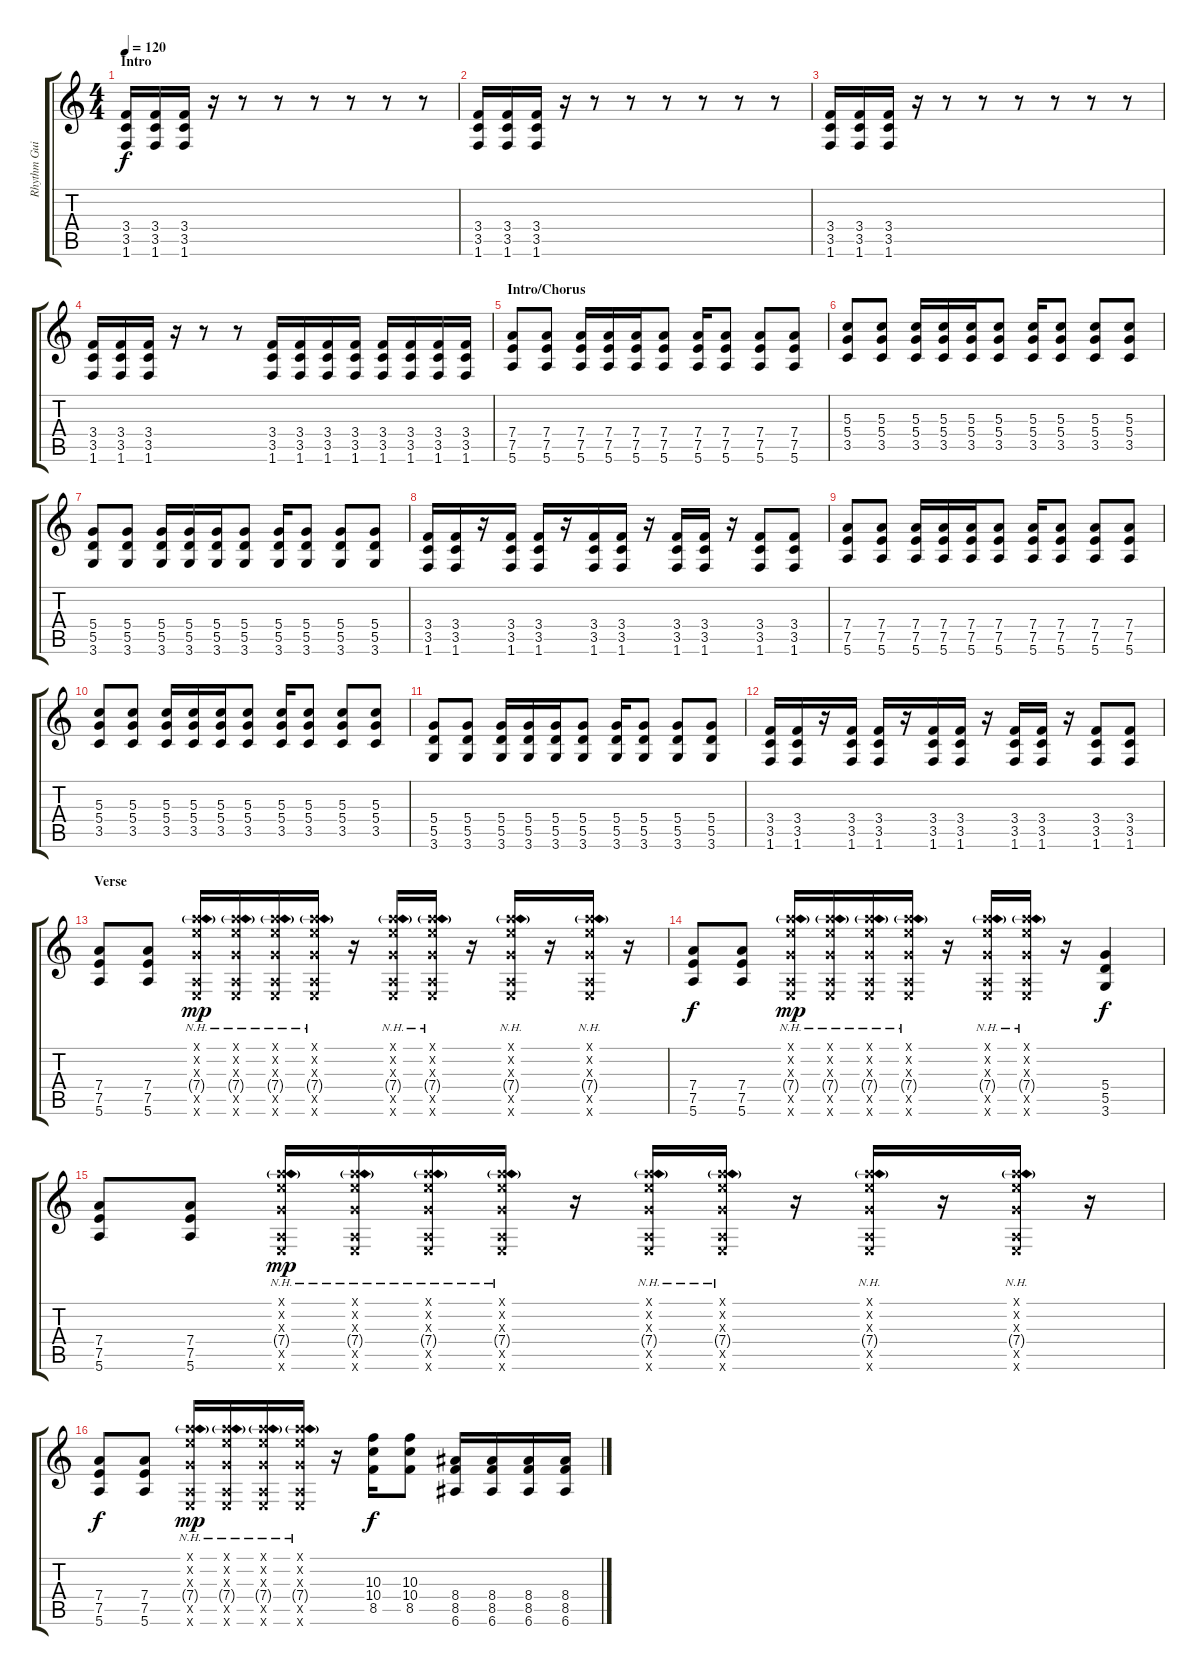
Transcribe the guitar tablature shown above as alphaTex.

\track ("Rhythm Guitar" "Rhythm Gui") {instrument distortionguitar}
\staff {score tabs}
\tuning (E4 B3 G3 D3 A2 E2) {hide}
\ts (4 4)
\section ("" "Intro")
\tempo 120
\clef g2
\ks c
(3.4 3.5 1.6).16{dy f instrument distortionguitar} (3.4 3.5 1.6).16 (3.4 3.5 1.6).16 r.16 r.8 r.8 r.8 r.8 r.8 r.8 |
(3.4 3.5 1.6).16 (3.4 3.5 1.6).16 (3.4 3.5 1.6).16 r.16 r.8 r.8 r.8 r.8 r.8 r.8 |
(3.4 3.5 1.6).16 (3.4 3.5 1.6).16 (3.4 3.5 1.6).16 r.16 r.8 r.8 r.8 r.8 r.8 r.8 |
(3.4 3.5 1.6).16 (3.4 3.5 1.6).16 (3.4 3.5 1.6).16 r.16 r.8 r.8 (3.4 3.5 1.6).16 (3.4 3.5 1.6).16 (3.4 3.5 1.6).16 (3.4 3.5 1.6).16 (3.4 3.5 1.6).16 (3.4 3.5 1.6).16 (3.4 3.5 1.6).16 (3.4 3.5 1.6).16 |
\section ("" "Intro/Chorus")
(7.4 7.5 5.6).8 (7.4 7.5 5.6).8 (7.4 7.5 5.6).16 (7.4 7.5 5.6).16 (7.4 7.5 5.6).16 (7.4 7.5 5.6).8 (7.4 7.5 5.6).16 (7.4 7.5 5.6).8 (7.4 7.5 5.6).8 (7.4 7.5 5.6).8 |
(5.3 5.4 3.5).8 (5.3 5.4 3.5).8 (5.3 5.4 3.5).16 (5.3 5.4 3.5).16 (5.3 5.4 3.5).16 (5.3 5.4 3.5).8 (5.3 5.4 3.5).16 (5.3 5.4 3.5).8 (5.3 5.4 3.5).8 (5.3 5.4 3.5).8 |
(5.4 5.5 3.6).8 (5.4 5.5 3.6).8 (5.4 5.5 3.6).16 (5.4 5.5 3.6).16 (5.4 5.5 3.6).16 (5.4 5.5 3.6).8 (5.4 5.5 3.6).16 (5.4 5.5 3.6).8 (5.4 5.5 3.6).8 (5.4 5.5 3.6).8 |
(3.4 3.5 1.6).16 (3.4 3.5 1.6).16 r.16 (3.4 3.5 1.6).16 (3.4 3.5 1.6).16 r.16 (3.4 3.5 1.6).16 (3.4 3.5 1.6).16 r.16 (3.4 3.5 1.6).16 (3.4 3.5 1.6).16 r.16 (3.4 3.5 1.6).8 (3.4 3.5 1.6).8 |
(7.4 7.5 5.6).8 (7.4 7.5 5.6).8 (7.4 7.5 5.6).16 (7.4 7.5 5.6).16 (7.4 7.5 5.6).16 (7.4 7.5 5.6).8 (7.4 7.5 5.6).16 (7.4 7.5 5.6).8 (7.4 7.5 5.6).8 (7.4 7.5 5.6).8 |
(5.3 5.4 3.5).8 (5.3 5.4 3.5).8 (5.3 5.4 3.5).16 (5.3 5.4 3.5).16 (5.3 5.4 3.5).16 (5.3 5.4 3.5).8 (5.3 5.4 3.5).16 (5.3 5.4 3.5).8 (5.3 5.4 3.5).8 (5.3 5.4 3.5).8 |
(5.4 5.5 3.6).8 (5.4 5.5 3.6).8 (5.4 5.5 3.6).16 (5.4 5.5 3.6).16 (5.4 5.5 3.6).16 (5.4 5.5 3.6).8 (5.4 5.5 3.6).16 (5.4 5.5 3.6).8 (5.4 5.5 3.6).8 (5.4 5.5 3.6).8 |
(3.4 3.5 1.6).16 (3.4 3.5 1.6).16 r.16 (3.4 3.5 1.6).16 (3.4 3.5 1.6).16 r.16 (3.4 3.5 1.6).16 (3.4 3.5 1.6).16 r.16 (3.4 3.5 1.6).16 (3.4 3.5 1.6).16 r.16 (3.4 3.5 1.6).8 (3.4 3.5 1.6).8 |
\section ("" "Verse")
(7.4 7.5 5.6).8 (7.4 7.5 5.6).8 (0.1{x} 10.2{x} 0.3{x} 7.4{nh g} 0.5{x} 0.6{x}).16{dy mp} (0.1{x} 10.2{x} 0.3{x} 7.4{nh g} 0.5{x} 0.6{x}).16 (0.1{x} 10.2{x} 0.3{x} 7.4{nh g} 0.5{x} 0.6{x}).16 (0.1{x} 10.2{x} 0.3{x} 7.4{nh g} 0.5{x} 0.6{x}).16 r.16 (0.1{x} 10.2{x} 0.3{x} 7.4{nh g} 0.5{x} 0.6{x}).16 (0.1{x} 10.2{x} 0.3{x} 7.4{nh g} 0.5{x} 0.6{x}).16 r.16 (0.1{x} 10.2{x} 0.3{x} 7.4{nh g} 0.5{x} 0.6{x}).16 r.16 (0.1{x} 10.2{x} 0.3{x} 7.4{nh g} 0.5{x} 0.6{x}).16 r.16 |
(7.4 7.5 5.6).8{dy f} (7.4 7.5 5.6).8 (0.1{x} 10.2{x} 0.3{x} 7.4{nh g} 0.5{x} 0.6{x}).16{dy mp} (0.1{x} 10.2{x} 0.3{x} 7.4{nh g} 0.5{x} 0.6{x}).16 (0.1{x} 10.2{x} 0.3{x} 7.4{nh g} 0.5{x} 0.6{x}).16 (0.1{x} 10.2{x} 0.3{x} 7.4{nh g} 0.5{x} 0.6{x}).16 r.16 (0.1{x} 10.2{x} 0.3{x} 7.4{nh g} 0.5{x} 0.6{x}).16 (0.1{x} 10.2{x} 0.3{x} 7.4{nh g} 0.5{x} 0.6{x}).16 r.16 (5.4 5.5 3.6).4{dy f} |
(7.4 7.5 5.6).8 (7.4 7.5 5.6).8 (0.1{x} 10.2{x} 0.3{x} 7.4{nh g} 0.5{x} 0.6{x}).16{dy mp} (0.1{x} 10.2{x} 0.3{x} 7.4{nh g} 0.5{x} 0.6{x}).16 (0.1{x} 10.2{x} 0.3{x} 7.4{nh g} 0.5{x} 0.6{x}).16 (0.1{x} 10.2{x} 0.3{x} 7.4{nh g} 0.5{x} 0.6{x}).16 r.16 (0.1{x} 10.2{x} 0.3{x} 7.4{nh g} 0.5{x} 0.6{x}).16 (0.1{x} 10.2{x} 0.3{x} 7.4{nh g} 0.5{x} 0.6{x}).16 r.16 (0.1{x} 10.2{x} 0.3{x} 7.4{nh g} 0.5{x} 0.6{x}).16 r.16 (0.1{x} 10.2{x} 0.3{x} 7.4{nh g} 0.5{x} 0.6{x}).16 r.16 |
(7.4 7.5 5.6).8{dy f} (7.4 7.5 5.6).8 (0.1{x} 10.2{x} 0.3{x} 7.4{nh g} 0.5{x} 0.6{x}).16{dy mp} (0.1{x} 10.2{x} 0.3{x} 7.4{nh g} 0.5{x} 0.6{x}).16 (0.1{x} 10.2{x} 0.3{x} 7.4{nh g} 0.5{x} 0.6{x}).16 (0.1{x} 10.2{x} 0.3{x} 7.4{nh g} 0.5{x} 0.6{x}).16 r.16 (10.3 10.4 8.5).16{dy f} (10.3 10.4 8.5).8 (8.4 8.5 6.6).16 (8.4 8.5 6.6).16 (8.4 8.5 6.6).16 (8.4 8.5 6.6).16
